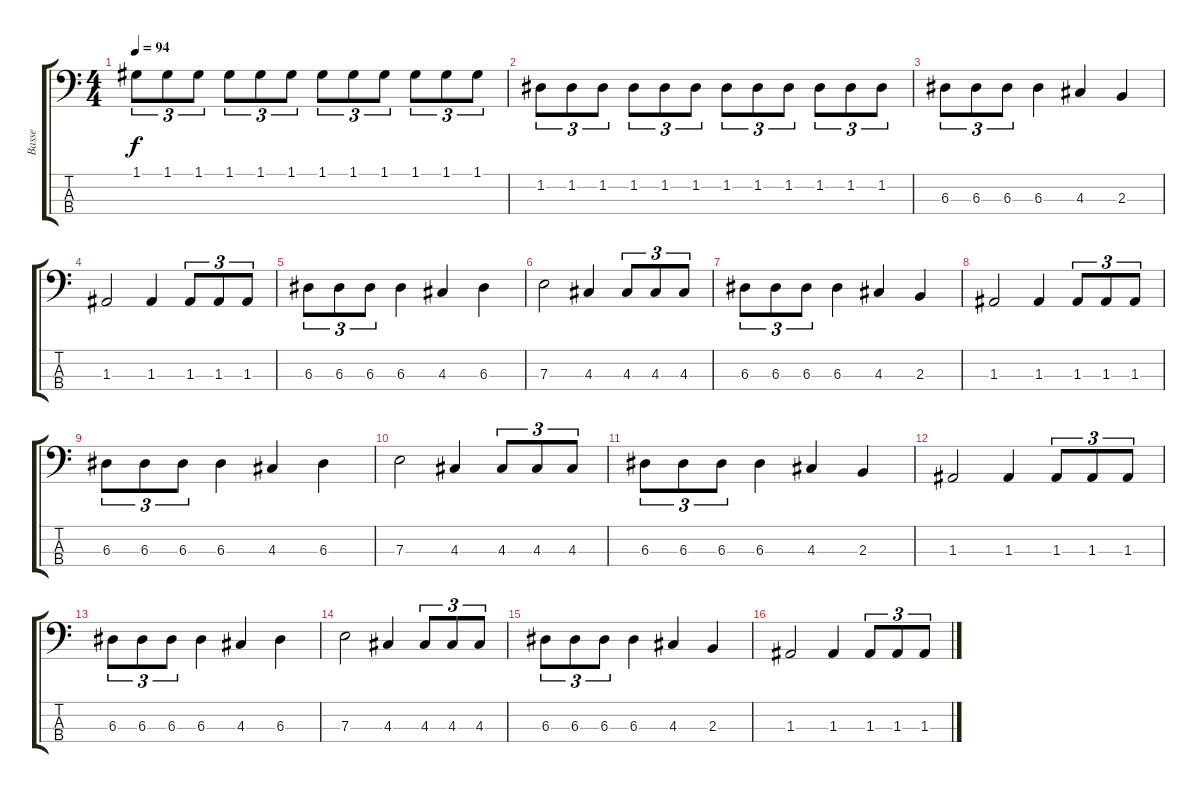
\track ("Basse" "Basse") {instrument electricbassfinger}
\staff {score tabs}
\tuning (G2 D2 A1 E1) {hide}
\ts (4 4)
\tempo 94
\clef f4
\ks c
1.1.8{tu (3 2) dy f} 1.1.8{tu (3 2)} 1.1.8{tu (3 2)} 1.1.8{tu (3 2)} 1.1.8{tu (3 2)} 1.1.8{tu (3 2)} 1.1.8{tu (3 2)} 1.1.8{tu (3 2)} 1.1.8{tu (3 2)} 1.1.8{tu (3 2)} 1.1.8{tu (3 2)} 1.1.8{tu (3 2)} |
1.2.8{tu (3 2)} 1.2.8{tu (3 2)} 1.2.8{tu (3 2)} 1.2.8{tu (3 2)} 1.2.8{tu (3 2)} 1.2.8{tu (3 2)} 1.2.8{tu (3 2)} 1.2.8{tu (3 2)} 1.2.8{tu (3 2)} 1.2.8{tu (3 2)} 1.2.8{tu (3 2)} 1.2.8{tu (3 2)} |
6.3.8{tu (3 2)} 6.3.8{tu (3 2)} 6.3.8{tu (3 2)} 6.3.4 4.3.4 2.3.4 |
1.3.2 1.3.4 1.3.8{tu (3 2)} 1.3.8{tu (3 2)} 1.3.8{tu (3 2)} |
6.3.8{tu (3 2)} 6.3.8{tu (3 2)} 6.3.8{tu (3 2)} 6.3.4 4.3.4 6.3.4 |
7.3.2 4.3.4 4.3.8{tu (3 2)} 4.3.8{tu (3 2)} 4.3.8{tu (3 2)} |
6.3.8{tu (3 2)} 6.3.8{tu (3 2)} 6.3.8{tu (3 2)} 6.3.4 4.3.4 2.3.4 |
1.3.2 1.3.4 1.3.8{tu (3 2)} 1.3.8{tu (3 2)} 1.3.8{tu (3 2)} |
6.3.8{tu (3 2)} 6.3.8{tu (3 2)} 6.3.8{tu (3 2)} 6.3.4 4.3.4 6.3.4 |
7.3.2 4.3.4 4.3.8{tu (3 2)} 4.3.8{tu (3 2)} 4.3.8{tu (3 2)} |
6.3.8{tu (3 2)} 6.3.8{tu (3 2)} 6.3.8{tu (3 2)} 6.3.4 4.3.4 2.3.4 |
1.3.2 1.3.4 1.3.8{tu (3 2)} 1.3.8{tu (3 2)} 1.3.8{tu (3 2)} |
6.3.8{tu (3 2)} 6.3.8{tu (3 2)} 6.3.8{tu (3 2)} 6.3.4 4.3.4 6.3.4 |
7.3.2 4.3.4 4.3.8{tu (3 2)} 4.3.8{tu (3 2)} 4.3.8{tu (3 2)} |
6.3.8{tu (3 2)} 6.3.8{tu (3 2)} 6.3.8{tu (3 2)} 6.3.4 4.3.4 2.3.4 |
1.3.2 1.3.4 1.3.8{tu (3 2)} 1.3.8{tu (3 2)} 1.3.8{tu (3 2)}
